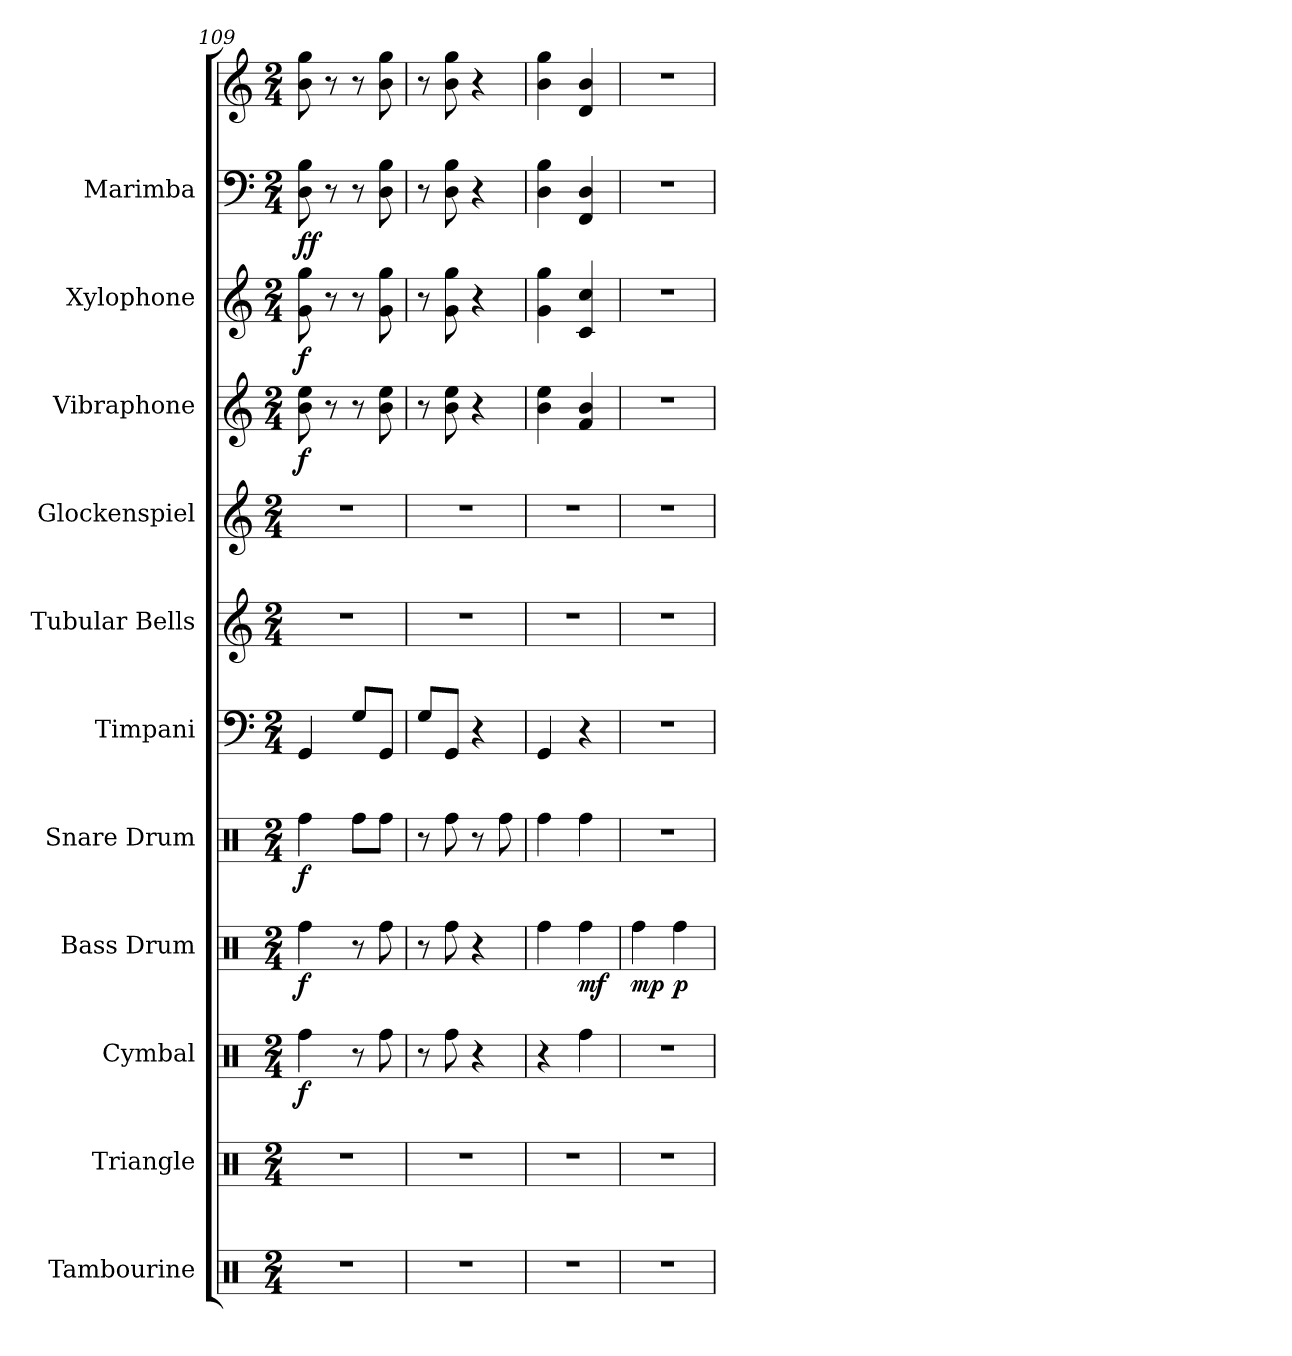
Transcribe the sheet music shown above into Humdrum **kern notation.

**kern	**kern	**kern	**dynam	**kern	**dynam	**kern	**dynam	**kern	**kern	**kern	**kern	**dynam	**kern	**dynam	**kern	**kern	**dynam
*part11	*part10	*part9	*part9	*part8	*part8	*part7	*part7	*part6	*part5	*part4	*part3	*part3	*part2	*part2	*part1	*part1	*part1
*staff12	*staff11	*staff10	*staff10	*staff9	*staff9	*staff8	*staff8	*staff7	*staff6	*staff5	*staff4	*staff4	*staff3	*staff3	*staff2	*staff1	*staff1/2
*I"Tambourine	*I"Triangle	*I"Cymbal	*	*I"Bass Drum	*	*I"Snare Drum	*	*I"Timpani	*I"Tubular Bells	*I"Glockenspiel	*I"Vibraphone	*	*I"Xylophone	*	*I"Marimba	*	*
*I'Tamb.	*I'Trgl.	*I'Cym.	*	*I'B. Dr.	*	*I'Sn. Dr.	*	*I'Timp.	*I'Tu. Be.	*I'Glk.	*I'Vib.	*	*I'Xyl.	*	*I'Mrm.	*	*
*clefX	*clefX	*clefX	*	*clefX	*	*clefX	*	*clefF4	*clefG2	*clefG2	*clefG2	*	*clefG2	*	*clefF4	*clefG2	*
*	*	*	*	*	*	*	*	*	*	*ITrd-14c-24	*	*	*ITrd-7c-12	*	*	*	*
*k[]	*k[]	*k[]	*	*k[]	*	*k[]	*	*k[]	*k[]	*k[]	*k[]	*	*k[]	*	*k[]	*k[]	*
*M2/4	*M2/4	*M2/4	*	*M2/4	*	*M2/4	*	*M2/4	*M2/4	*M2/4	*M2/4	*	*M2/4	*	*M2/4	*M2/4	*
=109	=109	=109	=109	=109	=109	=109	=109	=109	=109	=109	=109	=109	=109	=109	=109	=109	=109
!	!	!	!LO:DY:b	!	!LO:DY:b	!	!LO:DY:b	!	!	!	!	!LO:DY:b	!	!LO:DY:b	!	!	!LO:DY:b=2
!	!	!	!	!	!	!	!	!	!	!	!	!	!	!	!	!	!LO:DY:n=1:b
2r	2r	4Rff\	f	4Rff\	f	4Rff\	f	4GG/	2r	2r	8b\ 8ee\	f	8gg\ 8ggg\	f	8D\ 8B\	8b\ 8gg\	f f
.	.	.	.	.	.	.	.	.	.	.	8r	.	8r	.	8r	8r	.
.	.	8r	.	8r	.	8Rff\L	.	8G/L	.	.	8r	.	8r	.	8r	8r	.
.	.	8Rff\	.	8Rff\	.	8Rff\J	.	8GG/J	.	.	8b\ 8ee\	.	8gg\ 8ggg\	.	8D\ 8B\	8b\ 8gg\	.
=110	=110	=110	=110	=110	=110	=110	=110	=110	=110	=110	=110	=110	=110	=110	=110	=110	=110
2r	2r	8r	.	8r	.	8r	.	8G/L	2r	2r	8r	.	8r	.	8r	8r	.
.	.	8Rff\	.	8Rff\	.	8Rff\	.	8GG/J	.	.	8b\ 8ee\	.	8gg\ 8ggg\	.	8D\ 8B\	8b\ 8gg\	.
.	.	4r	.	4r	.	8r	.	4r	.	.	4r	.	4r	.	4r	4r	.
.	.	.	.	.	.	8Rff\	.	.	.	.	.	.	.	.	.	.	.
!!LO:PB:g=z
=111	=111	=111	=111	=111	=111	=111	=111	=111	=111	=111	=111	=111	=111	=111	=111	=111	=111
2r	2r	4r	.	4Rff\	.	4Rff\	.	4GG/	2r	2r	4b\ 4ee\	.	4gg\ 4ggg\	.	4D\ 4B\	4b\ 4gg\	.
!	!	!	!	!	!LO:DY:b	!	!	!	!	!	!	!	!	!	!	!	!
.	.	4Rff\	.	4Rff\	mf	4Rff\	.	4r	.	.	4f/ 4b/	.	4cc/ 4ccc/	.	4FF/ 4D/	4d/ 4b/	.
=112	=112	=112	=112	=112	=112	=112	=112	=112	=112	=112	=112	=112	=112	=112	=112	=112	=112
!	!	!	!	!	!LO:DY:b	!	!	!	!	!	!	!	!	!	!	!	!
2r	2r	2r	.	4Rff\	mp	2r	.	2r	2r	2r	2r	.	2r	.	2r	2r	.
!	!	!	!	!	!LO:DY:b	!	!	!	!	!	!	!	!	!	!	!	!
.	.	.	.	4Rff\	p	.	.	.	.	.	.	.	.	.	.	.	.
=	=	=	=	=	=	=	=	=	=	=	=	=	=	=	=	=	=
*-	*-	*-	*-	*-	*-	*-	*-	*-	*-	*-	*-	*-	*-	*-	*-	*-	*-
